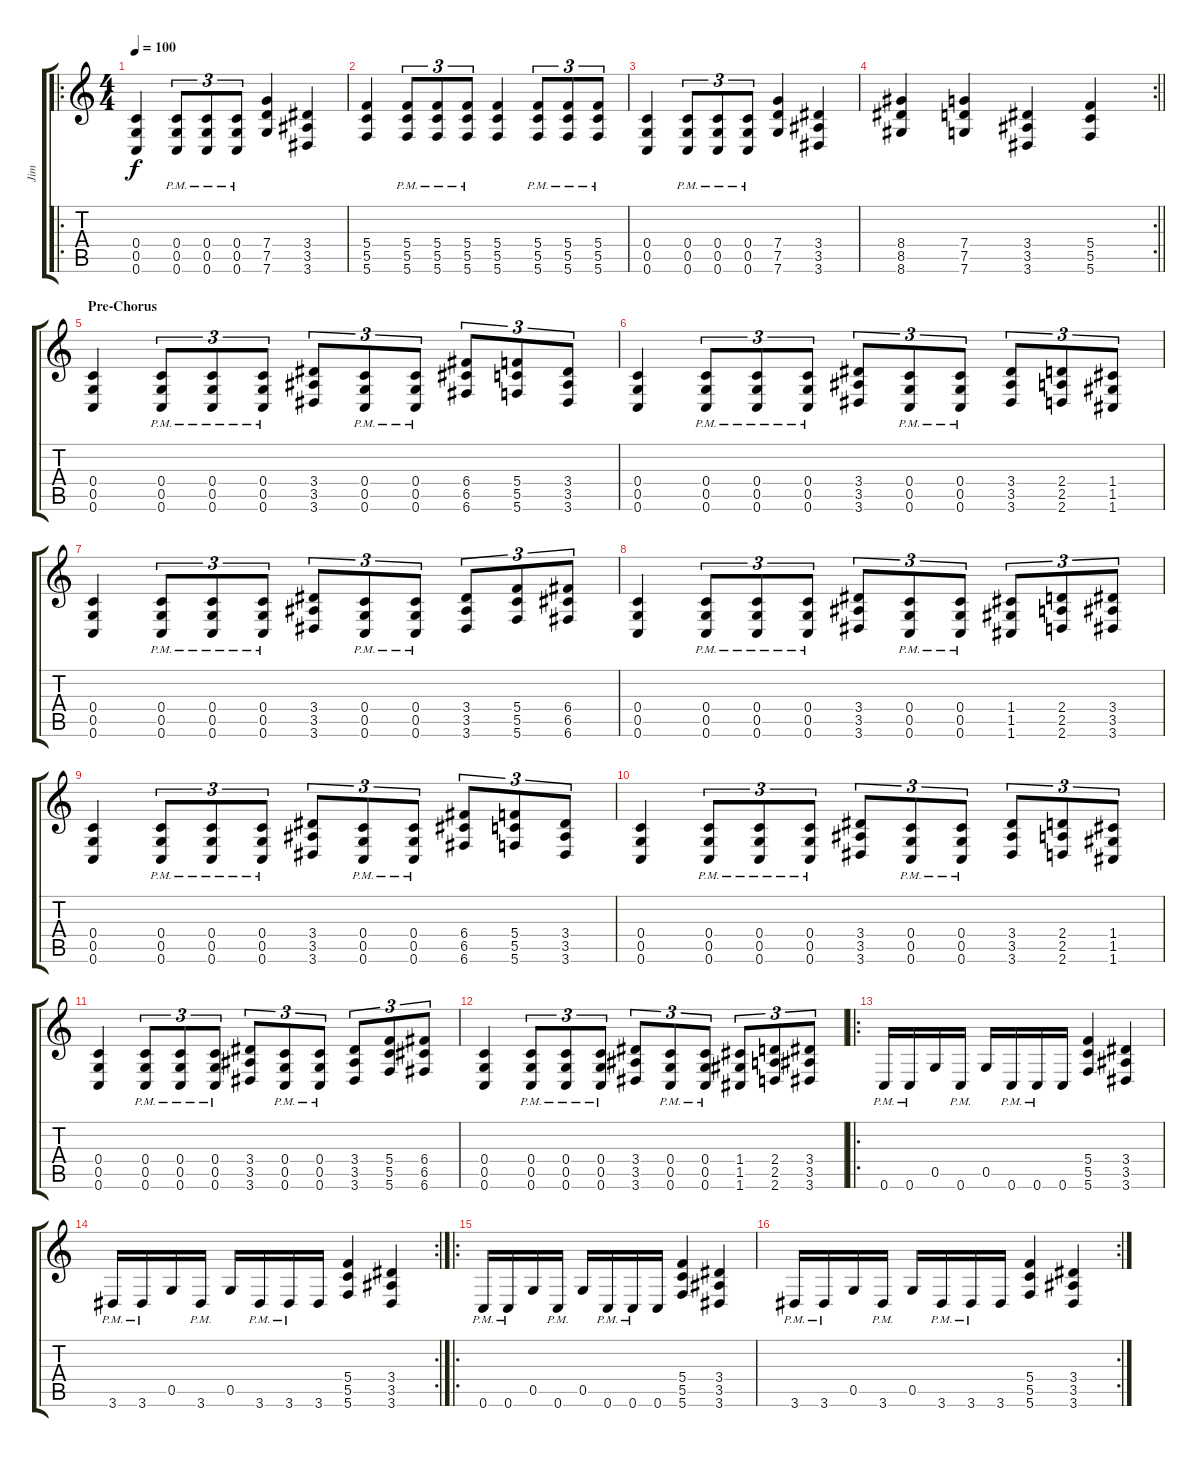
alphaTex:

\track ("Jim" "Jim") {instrument distortionguitar}
\staff {score tabs}
\tuning (D4 A3 F3 C3 G2 C2) {hide}
\ro
\ts (4 4)
\tempo 100
\clef g2
\ks c
(0.4 0.5 0.6).4{dy f} (0.4{pm} 0.5{pm} 0.6{pm}).8{tu (3 2)} (0.4{pm} 0.5{pm} 0.6{pm}).8{tu (3 2)} (0.4{pm} 0.5{pm} 0.6{pm}).8{tu (3 2)} (7.4 7.5 7.6).4 (3.4 3.5 3.6).4 |
(5.4 5.5 5.6).4 (5.4{pm} 5.5{pm} 5.6{pm}).8{tu (3 2)} (5.4{pm} 5.5{pm} 5.6{pm}).8{tu (3 2)} (5.4{pm} 5.5{pm} 5.6{pm}).8{tu (3 2)} (5.4 5.5 5.6).4 (5.4{pm} 5.5{pm} 5.6{pm}).8{tu (3 2)} (5.4{pm} 5.5{pm} 5.6{pm}).8{tu (3 2)} (5.4{pm} 5.5{pm} 5.6{pm}).8{tu (3 2)} |
(0.4 0.5 0.6).4 (0.4{pm} 0.5{pm} 0.6{pm}).8{tu (3 2)} (0.4{pm} 0.5{pm} 0.6{pm}).8{tu (3 2)} (0.4{pm} 0.5{pm} 0.6{pm}).8{tu (3 2)} (7.4 7.5 7.6).4 (3.4 3.5 3.6).4 |
\rc 2
\barLineRight lightlight
(8.4 8.5 8.6).4 (7.4 7.5 7.6).4 (3.4 3.5 3.6).4 (5.4 5.5 5.6).4 |
\section ("" "Pre-Chorus")
(0.4 0.5 0.6).4 (0.4{pm} 0.5{pm} 0.6{pm}).8{tu (3 2)} (0.4{pm} 0.5{pm} 0.6{pm}).8{tu (3 2)} (0.4{pm} 0.5{pm} 0.6{pm}).8{tu (3 2)} (3.4 3.5 3.6).8{tu (3 2)} (0.4{pm} 0.5{pm} 0.6{pm}).8{tu (3 2)} (0.4{pm} 0.5{pm} 0.6{pm}).8{tu (3 2)} (6.4 6.5 6.6).8{tu (3 2)} (5.4 5.5 5.6).8{tu (3 2)} (3.4 3.5 3.6).8{tu (3 2)} |
(0.4 0.5 0.6).4 (0.4{pm} 0.5{pm} 0.6{pm}).8{tu (3 2)} (0.4{pm} 0.5{pm} 0.6{pm}).8{tu (3 2)} (0.4{pm} 0.5{pm} 0.6{pm}).8{tu (3 2)} (3.4 3.5 3.6).8{tu (3 2)} (0.4{pm} 0.5{pm} 0.6{pm}).8{tu (3 2)} (0.4{pm} 0.5{pm} 0.6{pm}).8{tu (3 2)} (3.4 3.5 3.6).8{tu (3 2)} (2.4 2.5 2.6).8{tu (3 2)} (1.4 1.5 1.6).8{tu (3 2)} |
(0.4 0.5 0.6).4 (0.4{pm} 0.5{pm} 0.6{pm}).8{tu (3 2)} (0.4{pm} 0.5{pm} 0.6{pm}).8{tu (3 2)} (0.4{pm} 0.5{pm} 0.6{pm}).8{tu (3 2)} (3.4 3.5 3.6).8{tu (3 2)} (0.4{pm} 0.5{pm} 0.6{pm}).8{tu (3 2)} (0.4{pm} 0.5{pm} 0.6{pm}).8{tu (3 2)} (3.4 3.5 3.6).8{tu (3 2)} (5.4 5.5 5.6).8{tu (3 2)} (6.4 6.5 6.6).8{tu (3 2)} |
(0.4 0.5 0.6).4 (0.4{pm} 0.5{pm} 0.6{pm}).8{tu (3 2)} (0.4{pm} 0.5{pm} 0.6{pm}).8{tu (3 2)} (0.4{pm} 0.5{pm} 0.6{pm}).8{tu (3 2)} (3.4 3.5 3.6).8{tu (3 2)} (0.4{pm} 0.5{pm} 0.6{pm}).8{tu (3 2)} (0.4{pm} 0.5{pm} 0.6{pm}).8{tu (3 2)} (1.4 1.5 1.6).8{tu (3 2)} (2.4 2.5 2.6).8{tu (3 2)} (3.4 3.5 3.6).8{tu (3 2)} |
(0.4 0.5 0.6).4 (0.4{pm} 0.5{pm} 0.6{pm}).8{tu (3 2)} (0.4{pm} 0.5{pm} 0.6{pm}).8{tu (3 2)} (0.4{pm} 0.5{pm} 0.6{pm}).8{tu (3 2)} (3.4 3.5 3.6).8{tu (3 2)} (0.4{pm} 0.5{pm} 0.6{pm}).8{tu (3 2)} (0.4{pm} 0.5{pm} 0.6{pm}).8{tu (3 2)} (6.4 6.5 6.6).8{tu (3 2)} (5.4 5.5 5.6).8{tu (3 2)} (3.4 3.5 3.6).8{tu (3 2)} |
(0.4 0.5 0.6).4 (0.4{pm} 0.5{pm} 0.6{pm}).8{tu (3 2)} (0.4{pm} 0.5{pm} 0.6{pm}).8{tu (3 2)} (0.4{pm} 0.5{pm} 0.6{pm}).8{tu (3 2)} (3.4 3.5 3.6).8{tu (3 2)} (0.4{pm} 0.5{pm} 0.6{pm}).8{tu (3 2)} (0.4{pm} 0.5{pm} 0.6{pm}).8{tu (3 2)} (3.4 3.5 3.6).8{tu (3 2)} (2.4 2.5 2.6).8{tu (3 2)} (1.4 1.5 1.6).8{tu (3 2)} |
(0.4 0.5 0.6).4 (0.4{pm} 0.5{pm} 0.6{pm}).8{tu (3 2)} (0.4{pm} 0.5{pm} 0.6{pm}).8{tu (3 2)} (0.4{pm} 0.5{pm} 0.6{pm}).8{tu (3 2)} (3.4 3.5 3.6).8{tu (3 2)} (0.4{pm} 0.5{pm} 0.6{pm}).8{tu (3 2)} (0.4{pm} 0.5{pm} 0.6{pm}).8{tu (3 2)} (3.4 3.5 3.6).8{tu (3 2)} (5.4 5.5 5.6).8{tu (3 2)} (6.4 6.5 6.6).8{tu (3 2)} |
(0.4 0.5 0.6).4 (0.4{pm} 0.5{pm} 0.6{pm}).8{tu (3 2)} (0.4{pm} 0.5{pm} 0.6{pm}).8{tu (3 2)} (0.4{pm} 0.5{pm} 0.6{pm}).8{tu (3 2)} (3.4 3.5 3.6).8{tu (3 2)} (0.4{pm} 0.5{pm} 0.6{pm}).8{tu (3 2)} (0.4{pm} 0.5{pm} 0.6{pm}).8{tu (3 2)} (1.4 1.5 1.6).8{tu (3 2)} (2.4 2.5 2.6).8{tu (3 2)} (3.4 3.5 3.6).8{tu (3 2)} |
\ro
0.6{pm}.16 0.6{pm}.16 0.5.16 0.6{pm}.16 0.5.16 0.6{pm}.16 0.6{pm}.16 0.6.16 (5.4 5.5 5.6).4 (3.4 3.5 3.6).4 |
\rc 2
3.6{pm}.16 3.6{pm}.16 0.5.16 3.6{pm}.16 0.5.16 3.6{pm}.16 3.6{pm}.16 3.6.16 (5.4 5.5 5.6).4 (3.4 3.5 3.6).4 |
\ro
0.6{pm}.16 0.6{pm}.16 0.5.16 0.6{pm}.16 0.5.16 0.6{pm}.16 0.6{pm}.16 0.6.16 (5.4 5.5 5.6).4 (3.4 3.5 3.6).4 |
\rc 2
3.6{pm}.16 3.6{pm}.16 0.5.16 3.6{pm}.16 0.5.16 3.6{pm}.16 3.6{pm}.16 3.6.16 (5.4 5.5 5.6).4 (3.4 3.5 3.6).4
